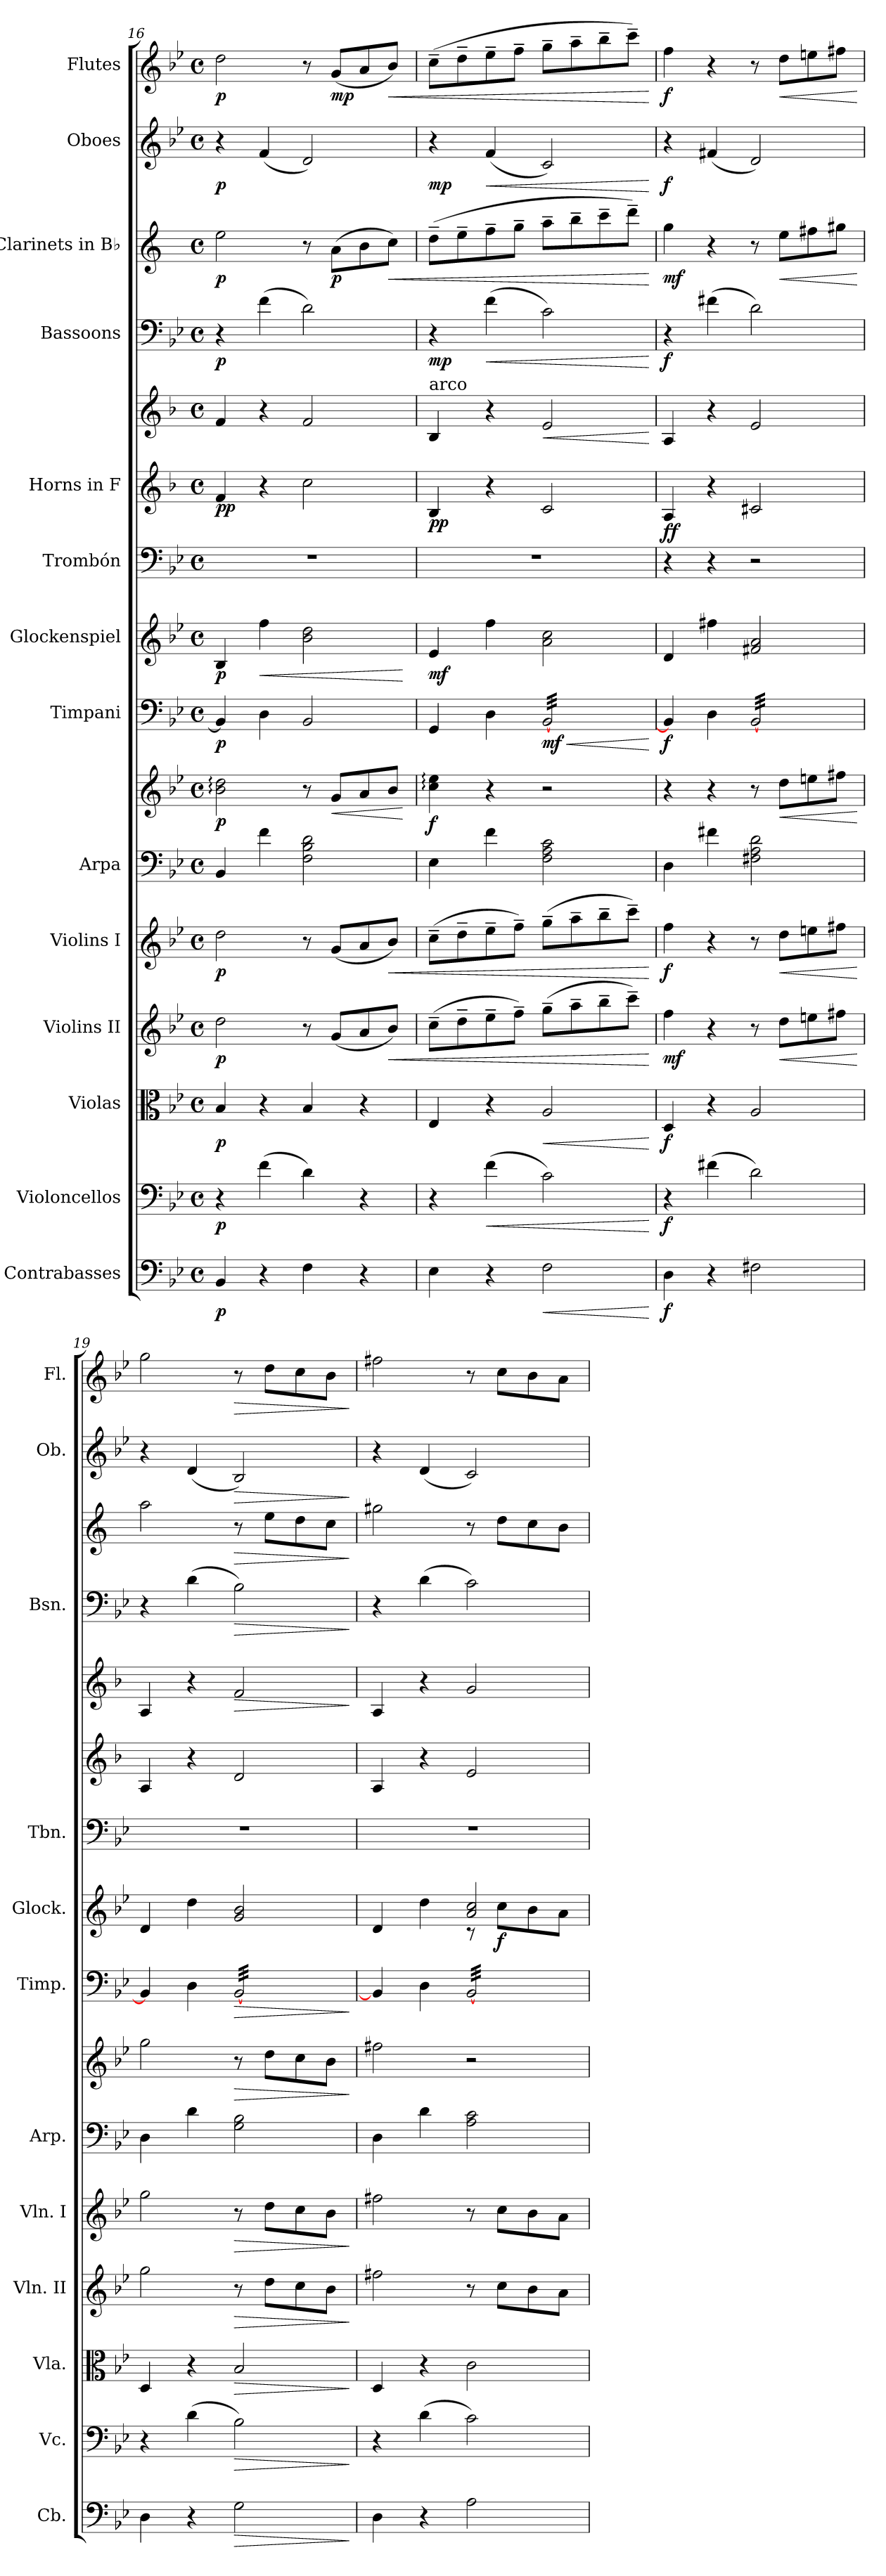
**kern	**dynam	**kern	**dynam	**kern	**dynam	**kern	**dynam	**kern	**dynam	**kern	**kern	**dynam	**kern	**dynam	**kern	**dynam	**kern	**kern	**kern	**dynam	**kern	**dynam	**kern	**dynam	**kern	**dynam	**kern	**dynam
*part14	*part14	*part13	*part13	*part12	*part12	*part11	*part11	*part10	*part10	*part9	*part9	*part9	*part8	*part8	*part7	*part7	*part6	*part5	*part5	*part5	*part4	*part4	*part3	*part3	*part2	*part2	*part1	*part1
*staff16	*staff16	*staff15	*staff15	*staff14	*staff14	*staff13	*staff13	*staff12	*staff12	*staff11	*staff10	*staff10/11	*staff9	*staff9	*staff8	*staff8	*staff7	*staff6	*staff5	*staff5/6	*staff4	*staff4	*staff3	*staff3	*staff2	*staff2	*staff1	*staff1
*I"Contrabasses	*	*I"Violoncellos	*	*I"Violas	*	*I"Violins II	*	*I"Violins I	*	*I"Arpa	*	*	*I"Timpani	*	*I"Glockenspiel	*	*I"Trombón	*I"Horns in F	*	*	*I"Bassoons	*	*I"Clarinets in B♭	*	*I"Oboes	*	*I"Flutes	*
*I'Cb.	*	*I'Vc.	*	*I'Vla.	*	*I'Vln. II	*	*I'Vln. I	*	*I'Arp.	*	*	*I'Timp.	*	*I'Glock.	*	*I'Tbn.	*	*	*	*I'Bsn.	*	*	*	*I'Ob.	*	*I'Fl.	*
*clefF4	*	*clefF4	*	*clefC3	*	*clefG2	*	*clefG2	*	*clefF4	*clefG2	*	*clefF4	*	*clefG2	*	*clefF4	*clefG2	*clefG2	*	*clefF4	*	*clefG2	*	*clefG2	*	*clefG2	*
*ITrd7c12	*	*	*	*	*	*	*	*	*	*	*	*	*	*	*ITrd-14c-24	*	*	*ITrd4c7	*ITrd4c7	*	*	*	*ITrd1c2	*	*	*	*	*
*k[b-e-]	*	*k[b-e-]	*	*k[b-e-]	*	*k[b-e-]	*	*k[b-e-]	*	*k[b-e-]	*k[b-e-]	*	*k[b-e-]	*	*k[b-e-]	*	*k[b-e-]	*k[b-e-]	*k[b-e-]	*	*k[b-e-]	*	*k[b-e-]	*	*k[b-e-]	*	*k[b-e-]	*
*M4/4	*	*M4/4	*	*M4/4	*	*M4/4	*	*M4/4	*	*M4/4	*M4/4	*	*M4/4	*	*M4/4	*	*M4/4	*M4/4	*M4/4	*	*M4/4	*	*M4/4	*	*M4/4	*	*M4/4	*
*met(c)	*	*met(c)	*	*met(c)	*	*met(c)	*	*met(c)	*	*met(c)	*met(c)	*	*met(c)	*	*met(c)	*	*met(c)	*met(c)	*met(c)	*	*met(c)	*	*met(c)	*	*met(c)	*	*met(c)	*
=16	=16	=16	=16	=16	=16	=16	=16	=16	=16	=16	=16	=16	=16	=16	=16	=16	=16	=16	=16	=16	=16	=16	=16	=16	=16	=16	=16	=16
!	!LO:DY:b	!	!LO:DY:b	!	!LO:DY:b	!	!LO:DY:b	!	!LO:DY:b	!	!	!LO:DY:b	!	!LO:DY:b	!	!LO:DY:b	!	!	!	!LO:DY:b=2	!	!	!	!	!	!	!	!
!	!	!	!	!	!	!	!	!	!	!	!	!	!	!	!	!	!	!	!	!LO:DY:n=1:b	!	!LO:DY:b	!	!LO:DY:b	!	!LO:DY:b	!	!LO:DY:b
4BBB-/	p	4r	p	4B-/	p	2dd\	p	2dd\	p	4BB-/	2b-\: 2dd\:	p	4BB-/]	p	4bb-/	p	1r	4B-/	4B-/	p p	4r	p	2dd\	p	4r	p	2dd\	p
!	!	!	!	!	!	!	!	!	!	!	!	!	!	!	!	!LO:HP:b	!	!	!	!	!	!	!	!	!	!	!	!
4r	.	(>4f\	.	4r	.	.	.	.	.	4f\	.	.	4D\	.	4ffff\	<	.	4r	4r	.	(>4f\	.	.	.	(<4f/	.	.	.
4FF\	.	4d\)	.	4B-/	.	8r	.	8r	.	2F\ 2B-\ 2d\	8r	.	2BB-/	.	2bbb-\ 2dddd\	.	.	2f\	2B-/	.	2d\)	.	8r	.	2d/)	.	8r	.
!	!	!	!	!	!	!	!	!	!	!	!	!LO:HP:b	!	!	!	!	!	!	!	!	!	!	!	!LO:DY:b	!	!	!	!LO:DY:b
.	.	.	.	.	.	(<8g/L	.	(<8g/L	.	.	8g/L	<	.	.	.	.	.	.	.	.	.	.	(>8g\L	p	.	.	(<8g/L	mp
4r	.	4r	.	4r	.	8a/	.	8a/	.	.	8a/	.	.	.	.	.	.	.	.	.	.	.	8a\	.	.	.	8a/	.
!	!	!	!	!	!	!	!LO:HP:b	!	!LO:HP:b	!	!	!	!	!	!	!	!	!	!	!	!	!	!	!LO:HP:b	!	!	!	!LO:HP:b
.	.	.	.	.	.	8b-/J)	<	8b-/J)	<	.	8b-/J	.	.	.	.	.	.	.	.	.	.	.	8b-\J)	<	.	.	8b-/J)	<
.	.	.	.	.	.	.	.	.	.	.	.	[	.	.	.	[	.	.	.	.	.	.	.	.	.	.	.	.
=17	=17	=17	=17	=17	=17	=17	=17	=17	=17	=17	=17	=17	=17	=17	=17	=17	=17	=17	=17	=17	=17	=17	=17	=17	=17	=17	=17	=17
!	!	!	!	!	!	!	!	!	!	!	!	!	!	!	!	!	!	!	!LO:TX:a:t=arco	!	!	!	!	!	!	!	!	!
!	!	!	!	!	!	!	!	!	!	!	!	!LO:DY:b	!	!	!	!LO:DY:b	!	!	!	!LO:DY:b=2	!	!	!	!	!	!	!	!
!	!	!	!	!	!	!	!	!	!	!	!	!	!	!	!	!	!	!	!	!LO:DY:n=1:b	!	!LO:DY:b	!	!	!	!LO:DY:b	!	!
4EE-\	.	4r	.	4E-/	.	(>8cc~\L	.	(>8cc~\L	.	4E-\	4cc\: 4ee-\:	f	4GG/	.	4eee-/	mf	1r	4E-/	4E-/	p p	4r	mp	(>8cc~\L	.	4r	mp	(>8cc~\L	.
.	.	.	.	.	.	8dd~\	.	8dd~\	.	.	.	.	.	.	.	.	.	.	.	.	.	.	8dd~\	.	.	.	8dd~\	.
!	!	!	!LO:HP:b	!	!	!	!	!	!	!	!	!	!	!	!	!	!	!	!	!	!	!LO:HP:b	!	!	!	!LO:HP:b	!	!
4r	.	(>4f\	<	4r	.	8ee-~\	.	8ee-~\	.	4f\	4r	.	4D\	.	4ffff\	.	.	4r	4r	.	(>4f\	<	8ee-~\	.	(<4f/	<	8ee-~\	.
.	.	.	.	.	.	8ff~\J)	.	8ff~\J)	.	.	.	.	.	.	.	.	.	.	.	.	.	.	8ff~\J	.	.	.	8ff~\J	.
!	!LO:HP:b	!	!	!	!LO:HP:b	!	!	!	!	!	!	!	!	!LO:HP:b	!	!	!	!	!	!LO:HP:b	!	!	!	!	!	!	!	!
!	!	!	!	!	!	!	!	!	!	!	!	!	!	!LO:DY:n=1:b	!	!	!	!	!	!	!	!	!	!	!	!	!	!
*	*	*	*	*	*	*	*	*	*	*	*	*	*tremolo	*	*	*	*	*	*	*	*	*	*	*	*	*	*	*
2FF\	<	2c\)	.	2A/	<	(>8gg~\L	.	(>8gg~\L	.	2F\ 2A\ 2c\	2r	.	[32BB-/LLL	< mf	2aaa\ 2cccc\	.	.	2F/	2A/	<	2c\)	.	8gg~\L	.	2c/)	.	8gg~\L	.
.	.	.	.	.	.	.	.	.	.	.	.	.	32BB-/	.	.	.	.	.	.	.	.	.	.	.	.	.	.	.
.	.	.	.	.	.	.	.	.	.	.	.	.	32BB-/	.	.	.	.	.	.	.	.	.	.	.	.	.	.	.
.	.	.	.	.	.	.	.	.	.	.	.	.	32BB-/	.	.	.	.	.	.	.	.	.	.	.	.	.	.	.
.	.	.	.	.	.	8aa~\	.	8aa~\	.	.	.	.	32BB-/	.	.	.	.	.	.	.	.	.	8aa~\	.	.	.	8aa~\	.
.	.	.	.	.	.	.	.	.	.	.	.	.	32BB-/	.	.	.	.	.	.	.	.	.	.	.	.	.	.	.
.	.	.	.	.	.	.	.	.	.	.	.	.	32BB-/	.	.	.	.	.	.	.	.	.	.	.	.	.	.	.
.	.	.	.	.	.	.	.	.	.	.	.	.	32BB-/	.	.	.	.	.	.	.	.	.	.	.	.	.	.	.
.	.	.	.	.	.	8bb-~\	.	8bb-~\	.	.	.	.	32BB-/	.	.	.	.	.	.	.	.	.	8bb-~\	.	.	.	8bb-~\	.
.	.	.	.	.	.	.	.	.	.	.	.	.	32BB-/	.	.	.	.	.	.	.	.	.	.	.	.	.	.	.
.	.	.	.	.	.	.	.	.	.	.	.	.	32BB-/	.	.	.	.	.	.	.	.	.	.	.	.	.	.	.
.	.	.	.	.	.	.	.	.	.	.	.	.	32BB-/	.	.	.	.	.	.	.	.	.	.	.	.	.	.	.
.	.	.	.	.	.	8ccc~\J)	.	8ccc~\J)	.	.	.	.	32BB-/	.	.	.	.	.	.	.	.	.	8ccc~\J)	.	.	.	8ccc~\J)	.
.	.	.	.	.	.	.	.	.	.	.	.	.	32BB-/	.	.	.	.	.	.	.	.	.	.	.	.	.	.	.
.	.	.	.	.	.	.	.	.	.	.	.	.	32BB-/	.	.	.	.	.	.	.	.	.	.	.	.	.	.	.
.	.	.	.	.	.	.	.	.	.	.	.	.	32BB-/JJJ	.	.	.	.	.	.	.	.	.	.	.	.	.	.	.
*	*	*	*	*	*	*	*	*	*	*	*	*	*Xtremolo	*	*	*	*	*	*	*	*	*	*	*	*	*	*	*
.	[	.	[	.	[	.	[	.	[	.	.	.	.	[	.	.	.	.	.	[	.	[	.	[	.	[	.	[
!!LO:PB:g=z
=18	=18	=18	=18	=18	=18	=18	=18	=18	=18	=18	=18	=18	=18	=18	=18	=18	=18	=18	=18	=18	=18	=18	=18	=18	=18	=18	=18	=18
!	!LO:DY:b	!	!LO:DY:b	!	!LO:DY:b	!	!LO:DY:b	!	!LO:DY:b	!	!	!	!	!LO:DY:b	!	!	!	!	!	!LO:DY:b=2	!	!	!	!	!	!	!	!
!	!	!	!	!	!	!	!	!	!	!	!	!	!	!	!	!	!	!	!	!LO:DY:n=1:b	!	!LO:DY:b	!	!LO:DY:b	!	!LO:DY:b	!	!LO:DY:b
4DD\	f	4r	f	4D/	f	4ff\	mf	4ff\	f	4D\	4r	.	4BB-/]	f	4ddd/	.	4r	4D/	4D/	f f	4r	f	4ff\	mf	4r	f	4ff\	f
4r	.	(>4f#X\	.	4r	.	4r	.	4r	.	4f#X\	4r	.	4D\	.	4ffff#X\	.	4r	4r	4r	.	(>4f#X\	.	4r	.	(<4f#X/	.	4r	.
*	*	*	*	*	*	*	*	*	*	*	*	*	*tremolo	*	*	*	*	*	*	*	*	*	*	*	*	*	*	*
2FF#X\	.	2d\)	.	2A/	.	8r	.	8r	.	2F#X\ 2A\ 2d\	8r	.	[32BB-/LLL	.	2fff#X/ 2aaa/	.	2r	2F#X/	2A/	.	2d\)	.	8r	.	2d/)	.	8r	.
.	.	.	.	.	.	.	.	.	.	.	.	.	32BB-/	.	.	.	.	.	.	.	.	.	.	.	.	.	.	.
.	.	.	.	.	.	.	.	.	.	.	.	.	32BB-/	.	.	.	.	.	.	.	.	.	.	.	.	.	.	.
.	.	.	.	.	.	.	.	.	.	.	.	.	32BB-/	.	.	.	.	.	.	.	.	.	.	.	.	.	.	.
!	!	!	!	!	!	!	!LO:HP:b	!	!LO:HP:b	!	!	!LO:HP:b	!	!	!	!	!	!	!	!	!	!	!	!LO:HP:b	!	!	!	!LO:HP:b
.	.	.	.	.	.	8dd\L	<	8dd\L	<	.	8dd\L	<	32BB-/	.	.	.	.	.	.	.	.	.	8dd\L	<	.	.	8dd\L	<
.	.	.	.	.	.	.	.	.	.	.	.	.	32BB-/	.	.	.	.	.	.	.	.	.	.	.	.	.	.	.
.	.	.	.	.	.	.	.	.	.	.	.	.	32BB-/	.	.	.	.	.	.	.	.	.	.	.	.	.	.	.
.	.	.	.	.	.	.	.	.	.	.	.	.	32BB-/	.	.	.	.	.	.	.	.	.	.	.	.	.	.	.
.	.	.	.	.	.	8een\	.	8een\	.	.	8een\	.	32BB-/	.	.	.	.	.	.	.	.	.	8een\	.	.	.	8een\	.
.	.	.	.	.	.	.	.	.	.	.	.	.	32BB-/	.	.	.	.	.	.	.	.	.	.	.	.	.	.	.
.	.	.	.	.	.	.	.	.	.	.	.	.	32BB-/	.	.	.	.	.	.	.	.	.	.	.	.	.	.	.
.	.	.	.	.	.	.	.	.	.	.	.	.	32BB-/	.	.	.	.	.	.	.	.	.	.	.	.	.	.	.
.	.	.	.	.	.	8ff#X\J	.	8ff#X\J	.	.	8ff#X\J	.	32BB-/	.	.	.	.	.	.	.	.	.	8ff#X\J	.	.	.	8ff#X\J	.
.	.	.	.	.	.	.	.	.	.	.	.	.	32BB-/	.	.	.	.	.	.	.	.	.	.	.	.	.	.	.
.	.	.	.	.	.	.	.	.	.	.	.	.	32BB-/	.	.	.	.	.	.	.	.	.	.	.	.	.	.	.
.	.	.	.	.	.	.	.	.	.	.	.	.	32BB-/JJJ	.	.	.	.	.	.	.	.	.	.	.	.	.	.	.
*	*	*	*	*	*	*	*	*	*	*	*	*	*Xtremolo	*	*	*	*	*	*	*	*	*	*	*	*	*	*	*
.	.	.	.	.	.	.	[	.	[	.	.	[	.	.	.	.	.	.	.	.	.	.	.	[	.	.	.	[
=19	=19	=19	=19	=19	=19	=19	=19	=19	=19	=19	=19	=19	=19	=19	=19	=19	=19	=19	=19	=19	=19	=19	=19	=19	=19	=19	=19	=19
4DD\	.	4r	.	4D/	.	2gg\	.	2gg\	.	4D\	2gg\	.	4BB-/]	.	4ddd/	.	1r	4D/	4D/	.	4r	.	2gg\	.	4r	.	2gg\	.
4r	.	(>4d\	.	4r	.	.	.	.	.	4d\	.	.	4D\	.	4dddd\	.	.	4r	4r	.	(>4d\	.	.	.	(<4d/	.	.	.
!	!LO:HP:b	!	!LO:HP:b	!	!LO:HP:b	!	!LO:HP:b	!	!LO:HP:b	!	!	!LO:HP:b	!	!LO:HP:b	!	!	!	!	!	!LO:HP:b	!	!LO:HP:b	!	!LO:HP:b	!	!LO:HP:b	!	!LO:HP:b
*	*	*	*	*	*	*	*	*	*	*	*	*	*tremolo	*	*	*	*	*	*	*	*	*	*	*	*	*	*	*
2GG\	>	2B-\)	>	2B-/	>	8r	>	8r	>	2G\ 2B-\	8r	>	[32BB-/LLL	>	2ggg/ 2bbb-/	.	.	2G/	2B-/	>	2B-\)	>	8r	>	2B-/)	>	8r	>
.	.	.	.	.	.	.	.	.	.	.	.	.	32BB-/	.	.	.	.	.	.	.	.	.	.	.	.	.	.	.
.	.	.	.	.	.	.	.	.	.	.	.	.	32BB-/	.	.	.	.	.	.	.	.	.	.	.	.	.	.	.
.	.	.	.	.	.	.	.	.	.	.	.	.	32BB-/	.	.	.	.	.	.	.	.	.	.	.	.	.	.	.
.	.	.	.	.	.	8dd\L	.	8dd\L	.	.	8dd\L	.	32BB-/	.	.	.	.	.	.	.	.	.	8dd\L	.	.	.	8dd\L	.
.	.	.	.	.	.	.	.	.	.	.	.	.	32BB-/	.	.	.	.	.	.	.	.	.	.	.	.	.	.	.
.	.	.	.	.	.	.	.	.	.	.	.	.	32BB-/	.	.	.	.	.	.	.	.	.	.	.	.	.	.	.
.	.	.	.	.	.	.	.	.	.	.	.	.	32BB-/	.	.	.	.	.	.	.	.	.	.	.	.	.	.	.
.	.	.	.	.	.	8cc\	.	8cc\	.	.	8cc\	.	32BB-/	.	.	.	.	.	.	.	.	.	8cc\	.	.	.	8cc\	.
.	.	.	.	.	.	.	.	.	.	.	.	.	32BB-/	.	.	.	.	.	.	.	.	.	.	.	.	.	.	.
.	.	.	.	.	.	.	.	.	.	.	.	.	32BB-/	.	.	.	.	.	.	.	.	.	.	.	.	.	.	.
.	.	.	.	.	.	.	.	.	.	.	.	.	32BB-/	.	.	.	.	.	.	.	.	.	.	.	.	.	.	.
.	.	.	.	.	.	8b-\J	.	8b-\J	.	.	8b-\J	.	32BB-/	.	.	.	.	.	.	.	.	.	8b-\J	.	.	.	8b-\J	.
.	.	.	.	.	.	.	.	.	.	.	.	.	32BB-/	.	.	.	.	.	.	.	.	.	.	.	.	.	.	.
.	.	.	.	.	.	.	.	.	.	.	.	.	32BB-/	.	.	.	.	.	.	.	.	.	.	.	.	.	.	.
.	.	.	.	.	.	.	.	.	.	.	.	.	32BB-/JJJ	.	.	.	.	.	.	.	.	.	.	.	.	.	.	.
*	*	*	*	*	*	*	*	*	*	*	*	*	*Xtremolo	*	*	*	*	*	*	*	*	*	*	*	*	*	*	*
.	]	.	]	.	]	.	]	.	]	.	.	]	.	]	.	.	.	.	.	]	.	]	.	]	.	]	.	]
=20	=20	=20	=20	=20	=20	=20	=20	=20	=20	=20	=20	=20	=20	=20	=20	=20	=20	=20	=20	=20	=20	=20	=20	=20	=20	=20	=20	=20
*	*	*	*	*	*	*	*	*	*	*	*	*	*	*	*^	*	*	*	*	*	*	*	*	*	*	*	*	*
4DD\	.	4r	.	4D/	.	2ff#X\	.	2ff#X\	.	4D\	2ff#X\	.	4BB-/]	.	4ddd/	2ryy	.	1r	4D/	4D/	.	4r	.	2ff#X\	.	4r	.	2ff#X\	.
4r	.	(>4d\	.	4r	.	.	.	.	.	4d\	.	.	4D\	.	4dddd\	.	.	.	4r	4r	.	(>4d\	.	.	.	(<4d/	.	.	.
*	*	*	*	*	*	*	*	*	*	*	*	*	*tremolo	*	*	*	*	*	*	*	*	*	*	*	*	*	*	*	*
2AA\	.	2c\)	.	2c\	.	8r	.	8r	.	2A\ 2c\	2r	.	[32BB-/LLL	.	2aaa/ 2cccc/	8r	.	.	2A/	2c/	.	2c\)	.	8r	.	2c/)	.	8r	.
.	.	.	.	.	.	.	.	.	.	.	.	.	32BB-/	.	.	.	.	.	.	.	.	.	.	.	.	.	.	.	.
.	.	.	.	.	.	.	.	.	.	.	.	.	32BB-/	.	.	.	.	.	.	.	.	.	.	.	.	.	.	.	.
.	.	.	.	.	.	.	.	.	.	.	.	.	32BB-/	.	.	.	.	.	.	.	.	.	.	.	.	.	.	.	.
!	!	!	!	!	!	!	!	!	!	!	!	!	!	!	!	!	!LO:DY:b	!	!	!	!	!	!	!	!	!	!	!	!
.	.	.	.	.	.	8cc\L	.	8cc\L	.	.	.	.	32BB-/	.	.	8cccc\L	f	.	.	.	.	.	.	8cc\L	.	.	.	8cc\L	.
.	.	.	.	.	.	.	.	.	.	.	.	.	32BB-/	.	.	.	.	.	.	.	.	.	.	.	.	.	.	.	.
.	.	.	.	.	.	.	.	.	.	.	.	.	32BB-/	.	.	.	.	.	.	.	.	.	.	.	.	.	.	.	.
.	.	.	.	.	.	.	.	.	.	.	.	.	32BB-/	.	.	.	.	.	.	.	.	.	.	.	.	.	.	.	.
.	.	.	.	.	.	8b-\	.	8b-\	.	.	.	.	32BB-/	.	.	8bbb-\	.	.	.	.	.	.	.	8b-\	.	.	.	8b-\	.
.	.	.	.	.	.	.	.	.	.	.	.	.	32BB-/	.	.	.	.	.	.	.	.	.	.	.	.	.	.	.	.
.	.	.	.	.	.	.	.	.	.	.	.	.	32BB-/	.	.	.	.	.	.	.	.	.	.	.	.	.	.	.	.
.	.	.	.	.	.	.	.	.	.	.	.	.	32BB-/	.	.	.	.	.	.	.	.	.	.	.	.	.	.	.	.
.	.	.	.	.	.	8a\J	.	8a\J	.	.	.	.	32BB-/	.	.	8aaa\J	.	.	.	.	.	.	.	8a\J	.	.	.	8a\J	.
.	.	.	.	.	.	.	.	.	.	.	.	.	32BB-/	.	.	.	.	.	.	.	.	.	.	.	.	.	.	.	.
.	.	.	.	.	.	.	.	.	.	.	.	.	32BB-/	.	.	.	.	.	.	.	.	.	.	.	.	.	.	.	.
.	.	.	.	.	.	.	.	.	.	.	.	.	32BB-/JJJ	.	.	.	.	.	.	.	.	.	.	.	.	.	.	.	.
*	*	*	*	*	*	*	*	*	*	*	*	*	*Xtremolo	*	*	*	*	*	*	*	*	*	*	*	*	*	*	*	*
*	*	*	*	*	*	*	*	*	*	*	*	*	*	*	*v	*v	*	*	*	*	*	*	*	*	*	*	*	*	*
=	=	=	=	=	=	=	=	=	=	=	=	=	=	=	=	=	=	=	=	=	=	=	=	=	=	=	=	=
*-	*-	*-	*-	*-	*-	*-	*-	*-	*-	*-	*-	*-	*-	*-	*-	*-	*-	*-	*-	*-	*-	*-	*-	*-	*-	*-	*-	*-
